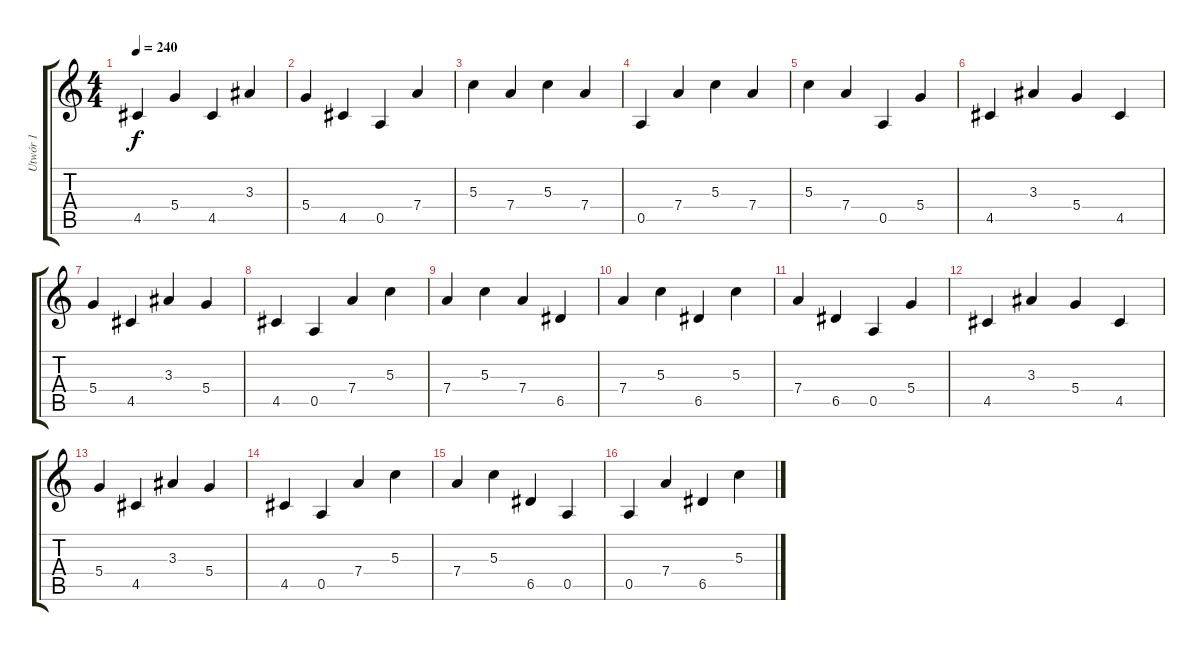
\track ("Utwór 1" "Utwór 1") {instrument acousticguitarsteel}
\staff {score tabs}
\tuning (E4 B3 G3 D3 A2 E2) {hide}
\ts (4 4)
\tempo 240
\clef g2
\ks c
4.5.4{dy f} 5.4.4 4.5.4 3.3.4 |
5.4.4 4.5.4 0.5.4 7.4.4 |
5.3.4 7.4.4 5.3.4 7.4.4 |
0.5.4 7.4.4 5.3.4 7.4.4 |
5.3.4 7.4.4 0.5.4 5.4.4 |
4.5.4 3.3.4 5.4.4 4.5.4 |
5.4.4 4.5.4 3.3.4 5.4.4 |
4.5.4 0.5.4 7.4.4 5.3.4 |
7.4.4 5.3.4 7.4.4 6.5.4 |
7.4.4 5.3.4 6.5.4 5.3.4 |
7.4.4 6.5.4 0.5.4 5.4.4 |
4.5.4 3.3.4 5.4.4 4.5.4 |
5.4.4 4.5.4 3.3.4 5.4.4 |
4.5.4 0.5.4 7.4.4 5.3.4 |
7.4.4 5.3.4 6.5.4 0.5.4 |
0.5.4 7.4.4 6.5.4 5.3.4
